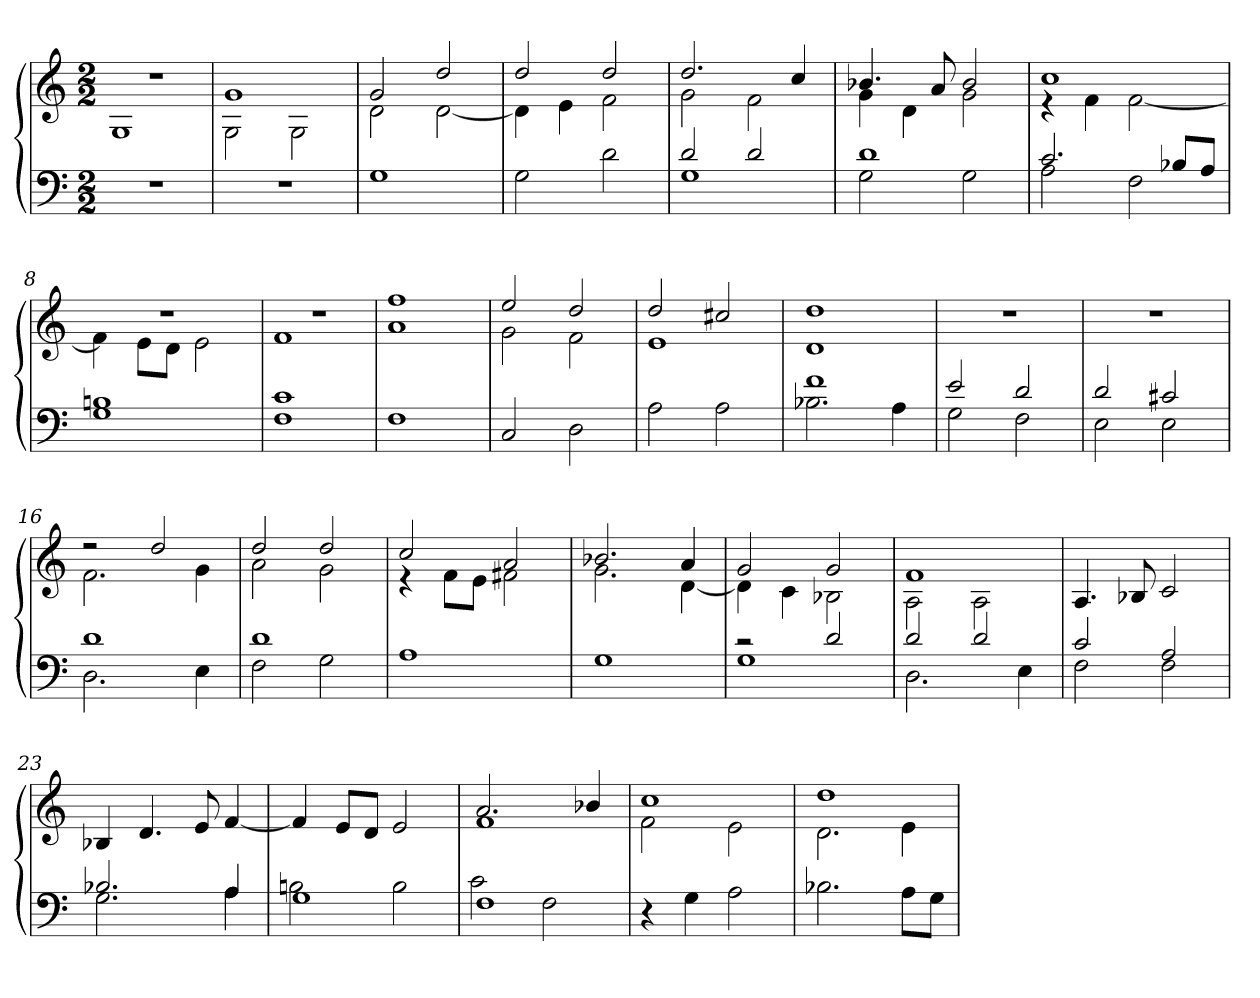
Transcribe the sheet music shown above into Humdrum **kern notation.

**kern	**kern
*part1	*part1
*staff2	*staff1
*clefF4	*clefG2
*k[]	*k[]
*M2/2	*M2/2
=1	=1
*	*^
1rF	1G	1rdd
=2	=2	=2
1rF	1g	2G
.	.	2G
=3	=3	=3
1G	2g	2d
.	2dd	[2d
=4	=4	=4
2G	2dd	4d]
.	.	4e
2d	2dd	2f
=5	=5	=5
*^	*	*
2d	1G	2.dd	2g
2d	.	.	2f
.	.	4cc	.
=6	=6	=6	=6
1d	2G	4.b-X	4g
.	.	.	4d
.	.	8a	.
.	2G	2b-	2g
=7	=7	=7	=7
2.c	2A	1cc	4re
.	.	.	4f
.	2F	.	[2f
8B-XL	.	.	.
8AJ	.	.	.
=8	=8	=8	=8
1Bni	1G	1rdd	4f]
.	.	.	8eL
.	.	.	8dJ
.	.	.	2e
=9	=9	=9	=9
1c	1F	1rdd	1f
*v	*v	*	*
=10	=10	=10
1F	1ff	1a
=11	=11	=11
2C	2ee	2g
2D	2dd	2f
=12	=12	=12
2A	2dd	1e
2A	2cc#X	.
=13	=13	=13
*^	*	*
1f	2.B-X	1dd	1d
.	4A	.	.
*	*	*v	*v
=14	=14	=14
2e	2G	1rdd
2d	2F	.
=15	=15	=15
2d	2E	1rdd
2c#X	2E	.
=16	=16	=16
*	*	*^
1d	2.D	2rdd	2.f
.	.	2dd	.
.	4E	.	4g
=17	=17	=17	=17
1d	2F	2dd	2a
.	2G	2dd	2g
*v	*v	*	*
=18	=18	=18
1A	2cc	4re
.	.	8fL
.	.	8eJ
.	2a	2f#X
=19	=19	=19
1G	2.b-X	2.g
.	4a	[4d
=20	=20	=20
*^	*	*
2rc	1G	2g	4d]
.	.	.	4c
2d	.	2g	2B-X
=21	=21	=21	=21
2d	2.D	1f	2A
2d	.	.	2A
.	4E	.	.
*	*	*v	*v
=22	=22	=22
2c	2F	4.A
.	.	8B-X
2A	2F	2c
=23	=23	=23
2.B-X	2.G	4B-X
.	.	4.d
.	.	8e
4A	4A	[4f
=24	=24	=24
1G	2Bni	4f]
.	.	8eL
.	.	8dJ
.	2B	2e
=25	=25	=25
*	*	*^
1F	2c	2.a	1f
.	2F	.	.
.	.	4b-X	.
*v	*v	*	*
=26	=26	=26
4r	1cc	2f
4G	.	.
2A	.	2e
=27	=27	=27
2.B-X	1dd	2.d
8AL	.	4e
8GJ	.	.
*	*v	*v
=	=
*-	*-
